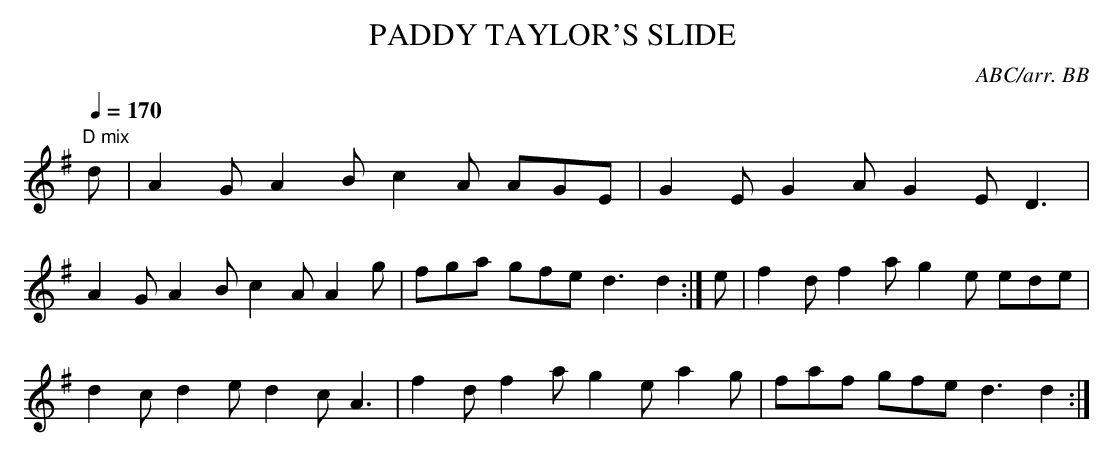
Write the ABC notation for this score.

X:1
T:PADDY TAYLOR'S SLIDE \
C:ABC/arr. BB\
M:12/8\
L:1/8\
Q:1/4=170\
K:G\
"D mix"\
d|A2G A2B c2A AGE|G2E G2A G2E D3|\
A2 G A2 B c2 A A2 g|fga gfe d3 d2 :|\
e|f2 d f2 a g2 e ede|d2 c d2 e d2 c A3|\
f2 d f2 a g2 e a2 g|faf gfe d3 d2 :|\
\
\
